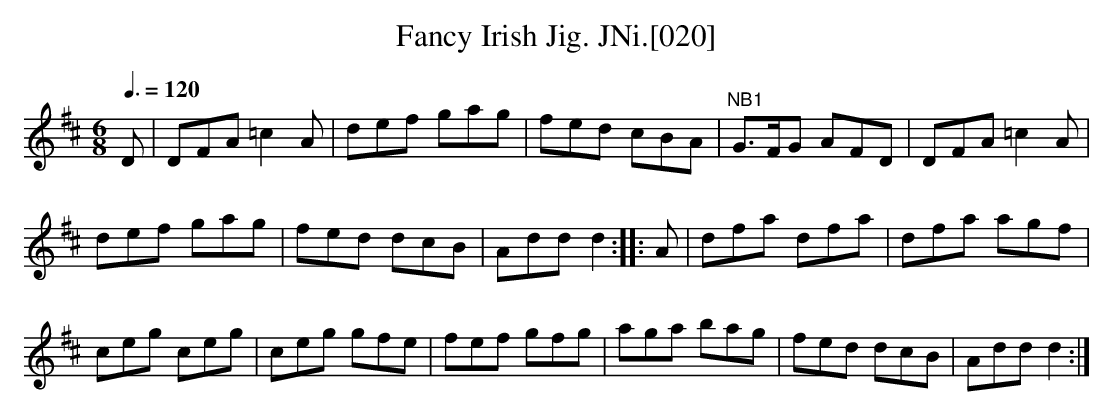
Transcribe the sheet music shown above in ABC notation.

X:1
T:Fancy Irish Jig. JNi.[020]
M:6/8
L:1/8
Q:3/8=120
K:D
D|DFA =c2A|def gag|fed cBA|"NB1"G>FG AFD|DFA =c2A|
def gag|fed dcB|Add d2::A|dfa dfa|dfa agf|
ceg ceg|ceg gfe|fef gfg|aga bag|fed dcB|Add d2:|
